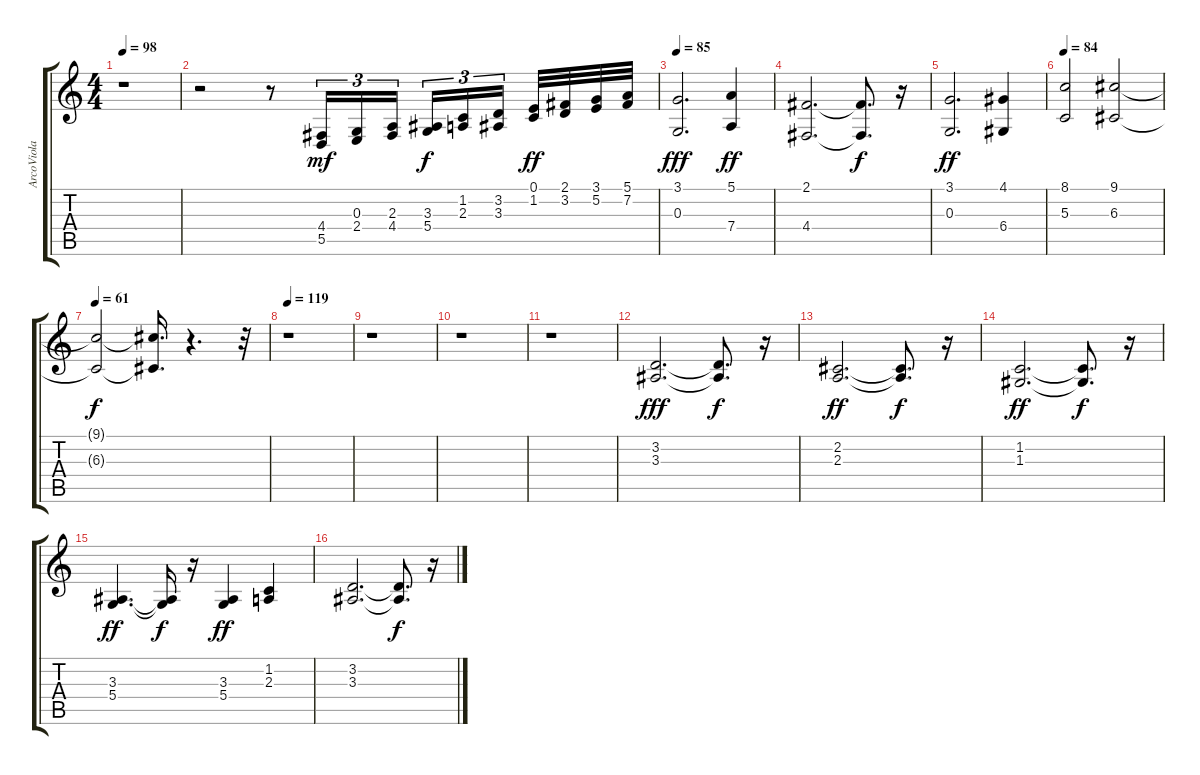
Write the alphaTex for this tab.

\track ("ArcoViola                       " "ArcoViola ") {instrument synthstrings2}
\staff {score tabs}
\tuning (E4 B3 G3 D3 A2 E2) {hide}
\ts (4 4)
\tempo 98
\clef g2
\ks c
r.1{dy mf instrument synthstrings2} |
r.2 r.8 (4.4 5.5).16{tu (3 2) balance 10} (0.3 2.4).16{tu (3 2)} (2.3 4.4).16{tu (3 2)} (3.3 5.4).16{tu (3 2) dy f} (1.2 2.3).16{tu (3 2)} (3.2 3.3).16{tu (3 2) beam splitsecondary} (0.1 1.2).32{dy ff} (2.1 3.2).32 (3.1 5.2).32 (5.1 7.2).32 |
\tempo 85
(3.1 0.3).2{d dy fff} (5.1 7.4).4{dy ff} |
(2.1 4.4).2{d} (2.1{t} 4.4{t}).8{d dy f} r.16 |
(3.1 0.3).2{d dy ff} (4.1 6.4).4 |
\tempo 84
(8.1 5.3).2 (9.1 6.3).2 |
\tempo 61
(9.1{t} 6.3{t}).2{dy f} (9.1{t} 6.3{t}).16{d} r.4{d} r.32 |
\tempo 119
r.1 |
r.1 |
r.1 |
r.1 |
(3.2 3.3).2{d dy fff} (3.2{t} 3.3{t}).8{d dy f} r.16 |
(2.2 2.3).2{d dy ff} (2.2{t} 2.3{t}).8{d dy f} r.16 |
(1.2 1.3).2{d dy ff} (1.2{t} 1.3{t}).8{d dy f} r.16 |
(3.3 5.4).4{d dy ff} (3.3{t} 5.4{t}).16{dy f} r.16 (3.3 5.4).4{dy ff} (1.2 2.3).4 |
(3.2 3.3).2{d} (3.2{t} 3.3{t}).8{d dy f} r.16
